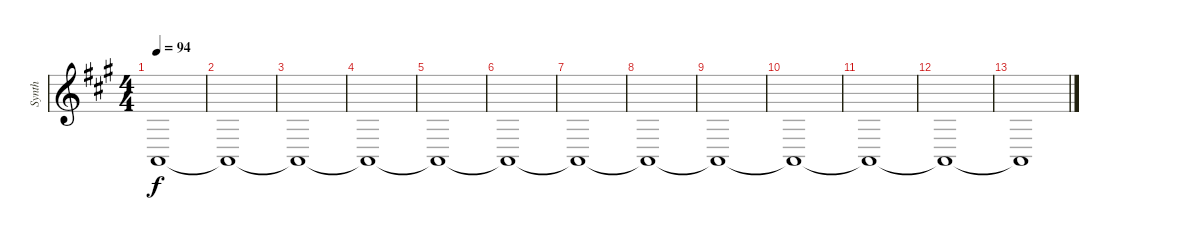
\track ("Synth" "Synth") {instrument fx7echoes}
\staff {score}
\tuning (E4 B3 G3 D3 A2 E2) {hide}
\ts (4 4)
\tempo 94
\clef g2
\ks a
0.5{t}.1{dy f} |
0.5{t}.1 |
0.5{t}.1 |
0.5{t}.1 |
0.5{t}.1 |
0.5{t}.1 |
0.5{t}.1 |
0.5{t}.1 |
0.5{t}.1 |
0.5{t}.1 |
0.5{t}.1 |
0.5{t}.1 |
0.5{t}.1
